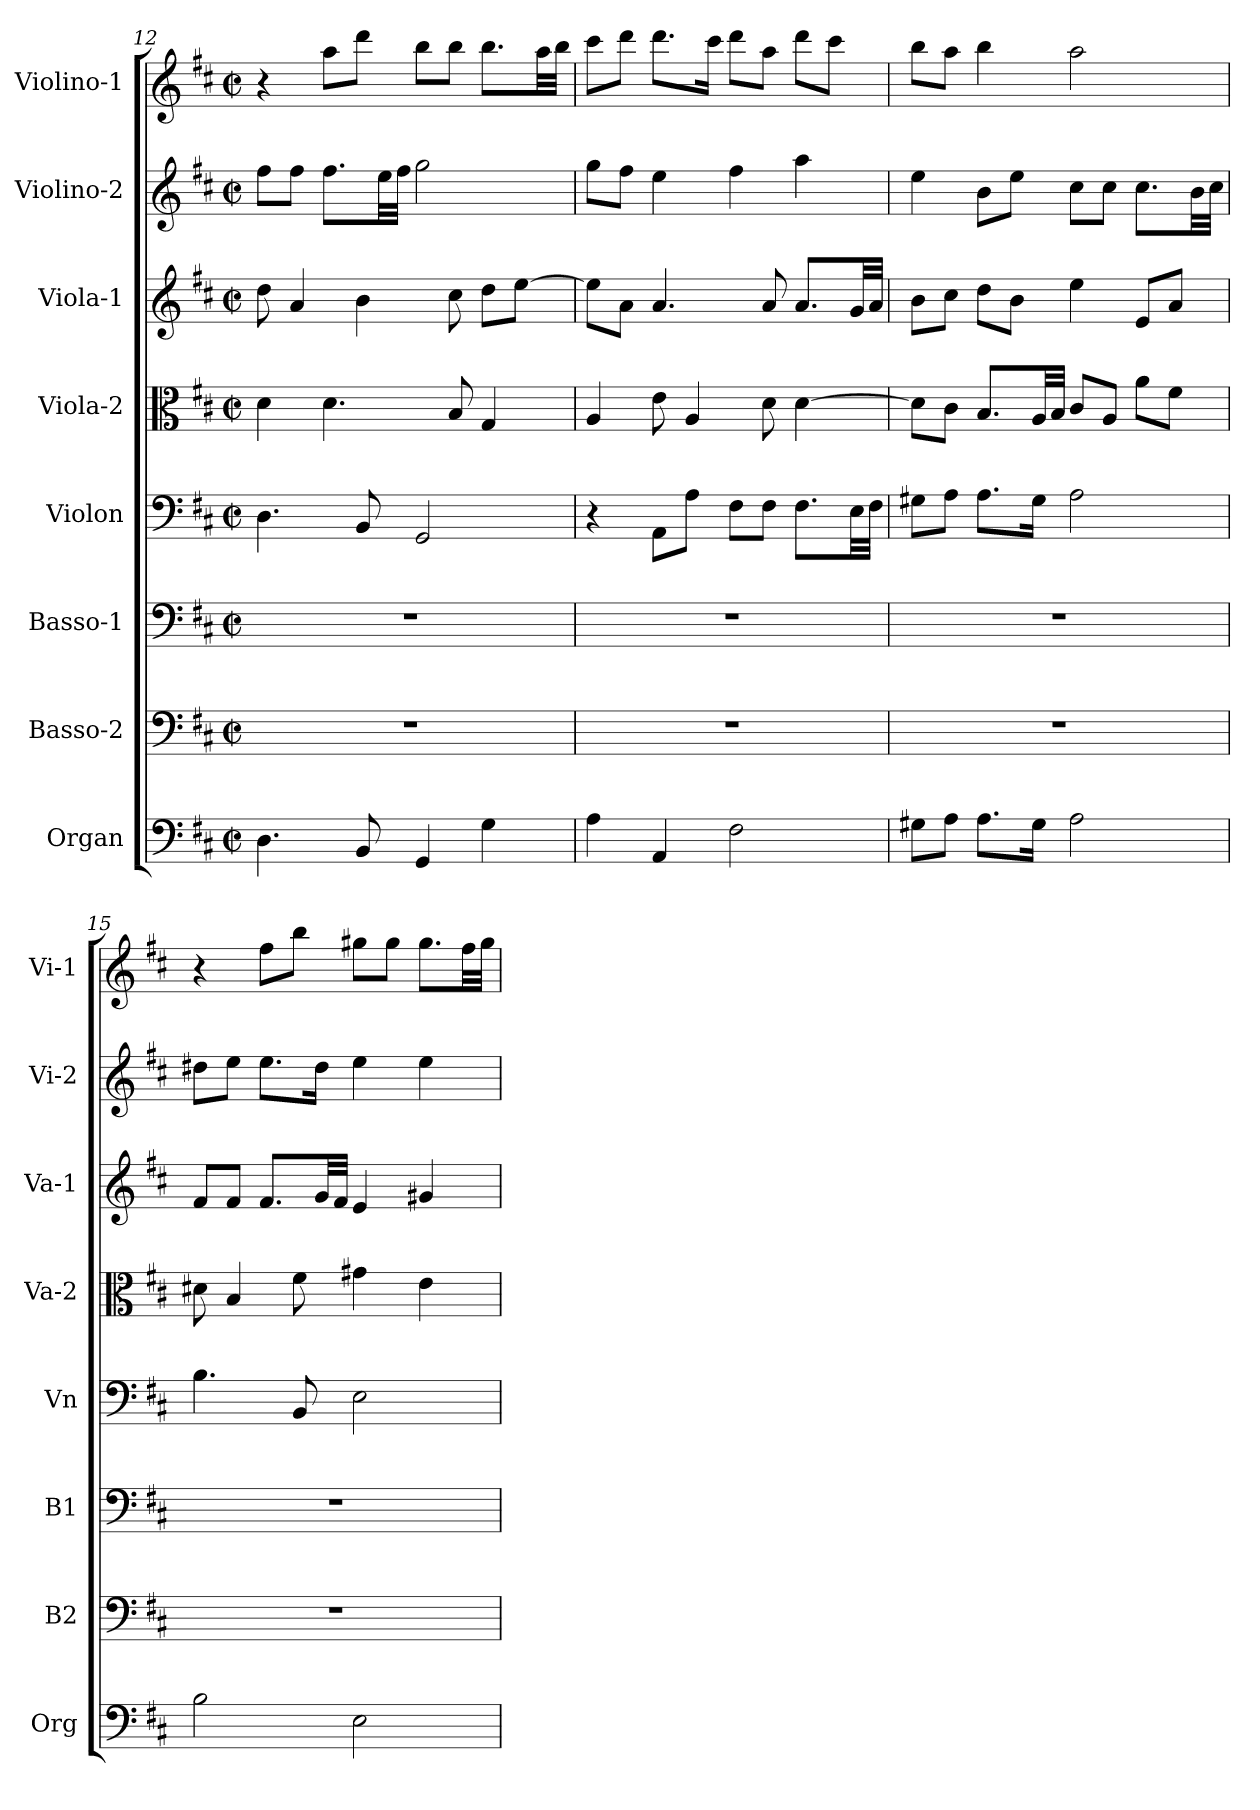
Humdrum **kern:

**kern	**kern	**kern	**kern	**kern	**kern	**kern	**kern
*part8	*part7	*part6	*part5	*part4	*part3	*part2	*part1
*staff8	*staff7	*staff6	*staff5	*staff4	*staff3	*staff2	*staff1
*I"Organ	*I"Basso-2	*I"Basso-1	*I"Violon	*I"Viola-2	*I"Viola-1	*I"Violino-2	*I"Violino-1
*I'Org	*I'B2	*I'B1	*I'Vn	*I'Va-2	*I'Va-1	*I'Vi-2	*I'Vi-1
*clefF4	*clefF4	*clefF4	*clefF4	*clefC3	*clefG2	*clefG2	*clefG2
*k[f#c#]	*k[f#c#]	*k[f#c#]	*k[f#c#]	*k[f#c#]	*k[f#c#]	*k[f#c#]	*k[f#c#]
*D:	*D:	*D:	*D:	*D:	*D:	*D:	*D:
*M2/2	*M2/2	*M2/2	*M2/2	*M2/2	*M2/2	*M2/2	*M2/2
*met(c|)	*met(c|)	*met(c|)	*met(c|)	*met(c|)	*met(c|)	*met(c|)	*met(c|)
=12	=12	=12	=12	=12	=12	=12	=12
4.D\	1r	1r	4.D\	4d\	8dd\	8ff#\L	4r
.	.	.	.	.	4a/	8ff#\J	.
.	.	.	.	4.d\	.	8.ff#\L	8aa\L
8BB/	.	.	8BB/	.	4b\	.	8ddd\J
.	.	.	.	.	.	32ee\LL	.
.	.	.	.	.	.	32ff#\JJJ	.
4GG/	.	.	2GG/	.	.	2gg\	8bb\L
.	.	.	.	8B/	8cc#\	.	8bb\J
4G\	.	.	.	4G/	8dd\L	.	8.bb\L
.	.	.	.	.	[>8ee\J	.	.
.	.	.	.	.	.	.	32aa\LL
.	.	.	.	.	.	.	32bb\JJJ
=13	=13	=13	=13	=13	=13	=13	=13
4A\	1r	1r	4r	4A/	8ee\L]	8gg\L	8ccc#\L
.	.	.	.	.	8a\J	8ff#\J	8ddd\J
4AA/	.	.	8AA\L	8e\	4.a/	4ee\	8.ddd\L
.	.	.	8A\J	4A/	.	.	.
.	.	.	.	.	.	.	16ccc#\Jk
2F#\	.	.	8F#\L	.	.	4ff#\	8ddd\L
.	.	.	8F#\J	8d\	8a/	.	8aa\J
.	.	.	8.F#\L	[>4d\	8.a/L	4aa\	8ddd\L
.	.	.	.	.	.	.	8ccc#\J
.	.	.	32E\LL	.	32g/LL	.	.
.	.	.	32F#\JJJ	.	32a/JJJ	.	.
!!LO:PB:g=z
=14	=14	=14	=14	=14	=14	=14	=14
8G#X\L	1r	1r	8G#X\L	8d\L]	8b\L	4ee\	8bb\L
8A\J	.	.	8A\J	8c#\J	8cc#\J	.	8aa\J
8.A\L	.	.	8.A\L	8.B/L	8dd\L	8b\L	4bb\
.	.	.	.	.	8b\J	8ee\J	.
16G#\Jk	.	.	16G#\Jk	32A/LL	.	.	.
.	.	.	.	32B/JJJ	.	.	.
2A\	.	.	2A\	8c#/L	4ee\	8cc#\L	2aa\
.	.	.	.	8A/J	.	8cc#\J	.
.	.	.	.	8a\L	8e/L	8.cc#\L	.
.	.	.	.	8f#\J	8a/J	.	.
.	.	.	.	.	.	32b\LL	.
.	.	.	.	.	.	32cc#\JJJ	.
=15	=15	=15	=15	=15	=15	=15	=15
2B\	1r	1r	4.B\	8d#X\	8f#/L	8dd#X\L	4r
.	.	.	.	4B/	8f#/J	8ee\J	.
.	.	.	.	.	8.f#/L	8.ee\L	8ff#\L
.	.	.	8BB/	8f#\	.	.	8bb\J
.	.	.	.	.	32g/LL	16dd#\Jk	.
.	.	.	.	.	32f#/JJJ	.	.
2E\	.	.	2E\	4g#X\	4e/	4ee\	8gg#X\L
.	.	.	.	.	.	.	8gg#\J
.	.	.	.	4e\	4g#X/	4ee\	8.gg#\L
.	.	.	.	.	.	.	32ff#\LL
.	.	.	.	.	.	.	32gg#\JJJ
=	=	=	=	=	=	=	=
*-	*-	*-	*-	*-	*-	*-	*-
